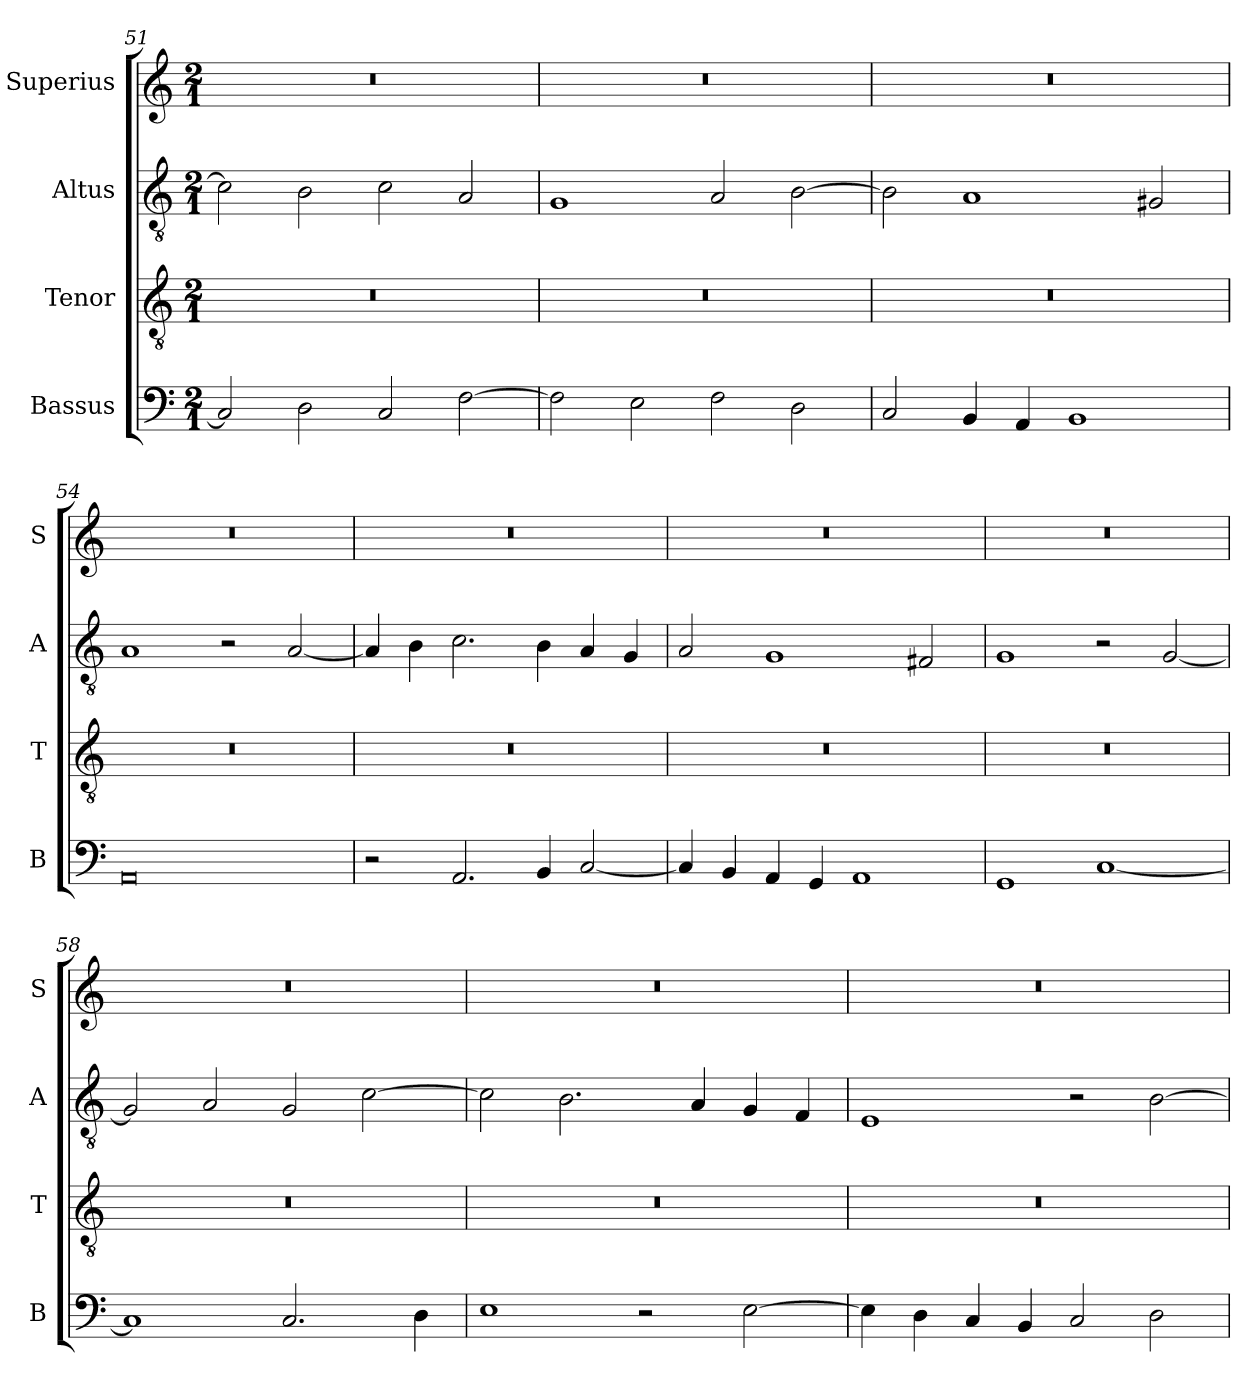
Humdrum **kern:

**kern	**kern	**kern	**kern
*part4	*part3	*part2	*part1
*staff4	*staff3	*staff2	*staff1
*I"Bassus	*I"Tenor	*I"Altus	*I"Superius
*I'B	*I'T	*I'A	*I'S
*clefF4	*clefGv2	*clefGv2	*clefG2
*k[]	*k[]	*k[]	*k[]
*M2/1	*M2/1	*M2/1	*M2/1
=51	=51	=51	=51
2C/]	0r	2c\]	0r
2D\	.	2B\	.
2C/	.	2c\	.
[2F\	.	2A/	.
=52	=52	=52	=52
2F\]	0r	1G	0r
2E\	.	.	.
2F\	.	2A/	.
2D\	.	[2B\	.
=53	=53	=53	=53
2C/	0r	2B\]	0r
4BB/	.	1A	.
4AA/	.	.	.
1BB	.	.	.
.	.	2G#X/	.
=54	=54	=54	=54
0AA	0r	1A	0r
.	.	2r	.
.	.	[2A/	.
=55	=55	=55	=55
2r	0r	4A/]	0r
.	.	4B\	.
2.AA/	.	2.c\	.
4BB/	.	4B\	.
[2C/	.	4A/	.
.	.	4G/	.
=56	=56	=56	=56
4C/]	0r	2A/	0r
4BB/	.	.	.
4AA/	.	1G	.
4GG/	.	.	.
1AA	.	.	.
.	.	2F#X/	.
=57	=57	=57	=57
1GG	0r	1G	0r
[1C	.	2r	.
.	.	[2G/	.
=58	=58	=58	=58
1C]	0r	2G/]	0r
.	.	2A/	.
2.C/	.	2G/	.
.	.	[2c\	.
4D\	.	.	.
=59	=59	=59	=59
1E	0r	2c\]	0r
.	.	2.B\	.
2r	.	.	.
.	.	4A/	.
[2E\	.	4G/	.
.	.	4F/	.
=60	=60	=60	=60
4E\]	0r	1E	0r
4D\	.	.	.
4C/	.	.	.
4BB/	.	.	.
2C/	.	2r	.
2D\	.	[2B\	.
=	=	=	=
*-	*-	*-	*-
